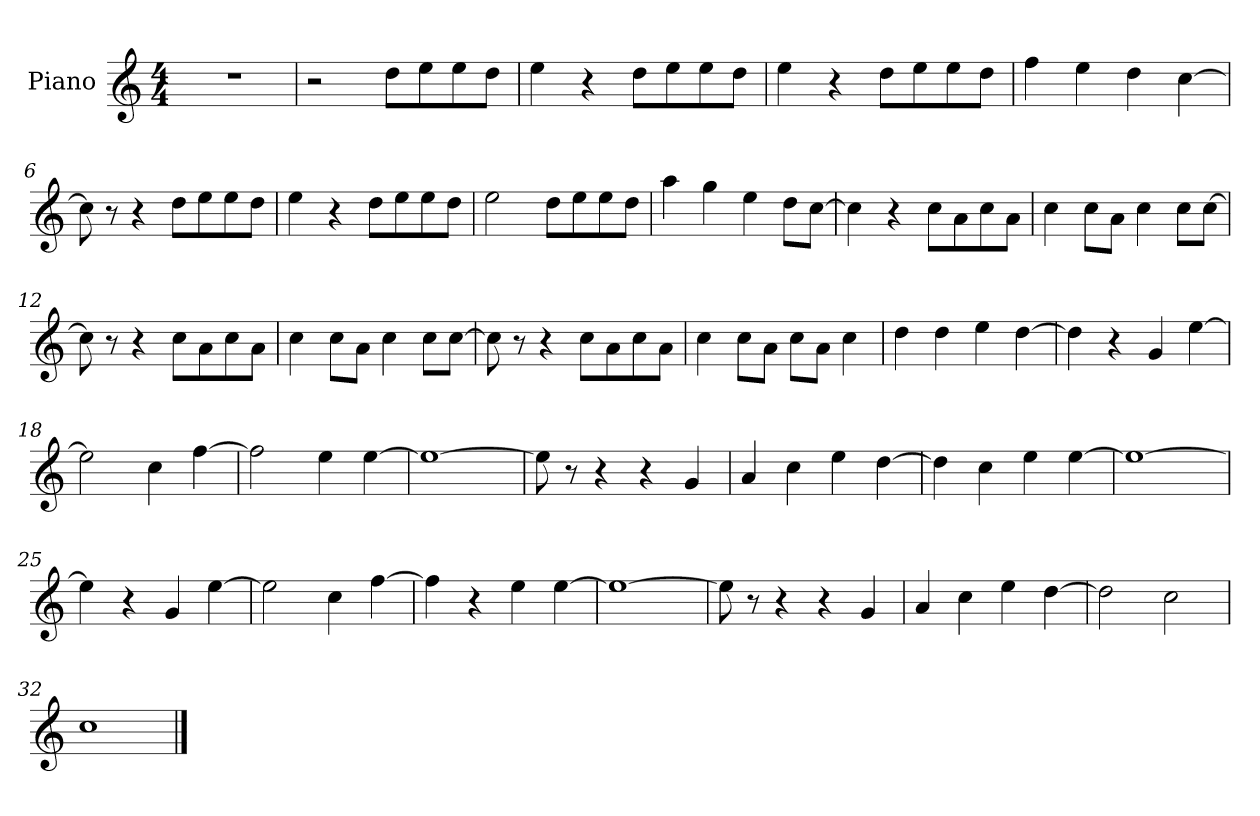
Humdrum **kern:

**kern
*part1
*staff1
*I"Piano
*I'Pno.
*clefG2
*k[]
*M4/4
*MM152
=1
1r
=2
2r
8dd\L
8ee\
8ee\
8dd\J
=3
4ee\
4r
8dd\L
8ee\
8ee\
8dd\J
=4
4ee\
4r
8dd\L
8ee\
8ee\
8dd\J
=5
4ff\
4ee\
4dd\
[4cc\
!!LO:LB:g=z
=6
8cc\]
8r
4r
8dd\L
8ee\
8ee\
8dd\J
=7
4ee\
4r
8dd\L
8ee\
8ee\
8dd\J
=8
2ee\
8dd\L
8ee\
8ee\
8dd\J
=9
4aa\
4gg\
4ee\
8dd\L
[8cc\J
!!LO:LB:g=z
=10
4cc\]
4r
8cc\L
8a\
8cc\
8a\J
=11
4cc\
8cc\L
8a\J
4cc\
8cc\L
[8cc\J
=12
8cc\]
8r
4r
8cc\L
8a\
8cc\
8a\J
=13
4cc\
8cc\L
8a\J
4cc\
8cc\L
[8cc\J
!!LO:LB:g=z
=14
8cc\]
8r
4r
8cc\L
8a\
8cc\
8a\J
=15
4cc\
8cc\L
8a\J
8cc\L
8a\J
4cc\
=16
4dd\
4dd\
4ee\
[4dd\
=17
4dd\]
4r
4g/
[4ee\
!!LO:LB:g=z
=18
2ee\]
4cc\
[4ff\
=19
2ff\]
4ee\
[4ee\
=20
1ee_
=21
8ee\]
8r
4r
4r
4g/
!!LO:LB:g=z
=22
4a/
4cc\
4ee\
[4dd\
=23
4dd\]
4cc\
4ee\
[4ee\
=24
1ee_
=25
4ee\]
4r
4g/
[4ee\
!!LO:LB:g=z
=26
2ee\]
4cc\
[4ff\
=27
4ff\]
4r
4ee\
[4ee\
=28
1ee_
=29
8ee\]
8r
4r
4r
4g/
!!LO:LB:g=z
=30
4a/
4cc\
4ee\
[4dd\
=31
2dd\]
2cc\
=32
1cc
==
*-
